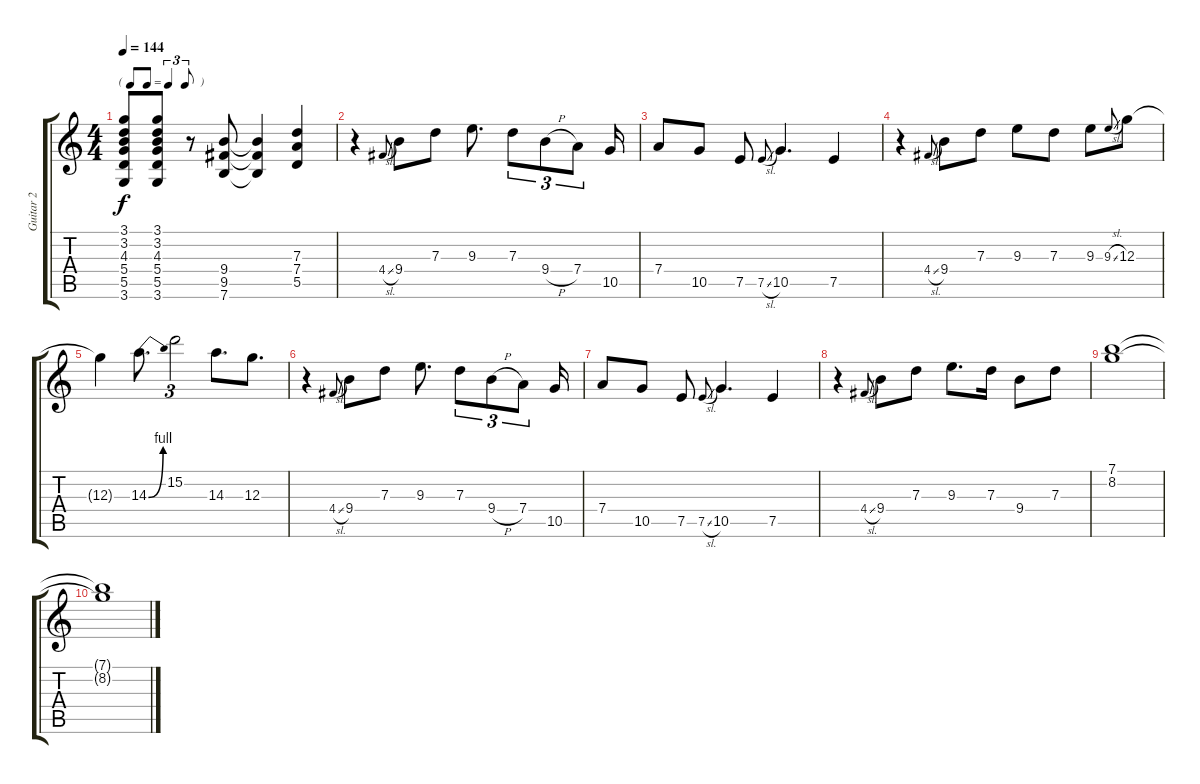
\track ("Guitar 2" "Guitar 2") {instrument electricguitarclean}
\staff {score tabs}
\tuning (E4 B3 G3 D3 A2 E2) {hide}
\ts (4 4)
\tf triplet8th
\tempo 144
\clef g2
\ks c
(3.1 3.2 4.3 5.4 5.5 3.6).8{dy f} (3.1 3.2 4.3 5.4 5.5 3.6).8 r.8 (9.4 9.5 7.6).8 (9.4{t} 9.5{t} 7.6{t}).4 (7.3 7.4 5.5).4 |
r.4 4.4{sl}.8{gr onbeat} 9.4.8{instrument overdrivenguitar} 7.3.8 9.3.8{d} 7.3.8{tu (3 2)} 9.4{h}.8{tu (3 2)} 7.4.8{tu (3 2)} 10.5.16 |
7.4.8 10.5.8 7.5.8 7.5{sl}.8{gr onbeat} 10.5.4{d} 7.5.4 |
r.4 4.4{sl}.8{gr onbeat} 9.4.8{instrument overdrivenguitar} 7.3.8 9.3.8 7.3.8 9.3.8 9.3{sl}.8{gr onbeat} 12.3.8 |
12.3{t}.4 14.3{be (bend 0 0 60 4)}.8{d} 15.2.2{tu (3 2)} 14.3.8{d} 12.3.8{d} |
r.4 4.4{sl}.8{gr onbeat} 9.4.8{instrument overdrivenguitar} 7.3.8 9.3.8{d} 7.3.8{tu (3 2)} 9.4{h}.8{tu (3 2)} 7.4.8{tu (3 2)} 10.5.16 |
7.4.8 10.5.8 7.5.8 7.5{sl}.8{gr onbeat} 10.5.4{d} 7.5.4 |
r.4 4.4{sl}.8{gr onbeat} 9.4.8{instrument overdrivenguitar} 7.3.8 9.3.8{d} 7.3.16 9.4.8 7.3.8 |
(7.1 8.2).1 |
(7.1{t} 8.2{t}).1
